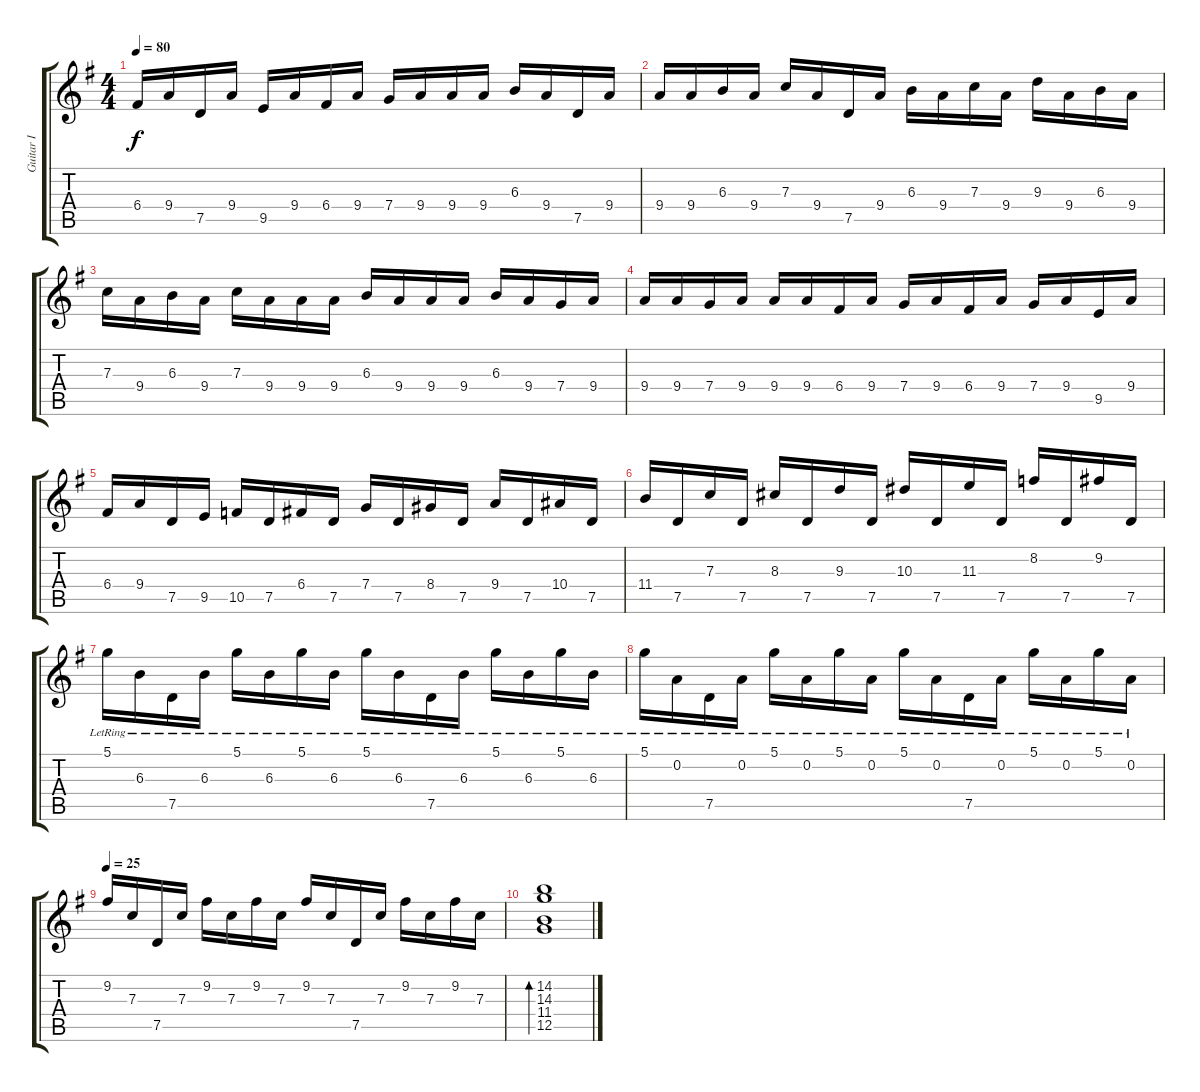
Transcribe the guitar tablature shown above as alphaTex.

\track ("Guitar I" "Guitar I") {instrument acousticguitarnylon}
\staff {score tabs}
\tuning (D4 A3 F3 C3 G2 D2) {hide}
\ts (4 4)
\tempo 80
\clef g2
\ks g
6.4.16{dy f} 9.4.16 7.5.16 9.4.16 9.5.16 9.4.16 6.4.16 9.4.16 7.4.16 9.4.16 9.4.16 9.4.16 6.3.16 9.4.16 7.5.16 9.4.16 |
9.4.16 9.4.16 6.3.16 9.4.16 7.3.16 9.4.16 7.5.16 9.4.16 6.3.16 9.4.16 7.3.16 9.4.16 9.3.16 9.4.16 6.3.16 9.4.16 |
7.3.16 9.4.16 6.3.16 9.4.16 7.3.16 9.4.16 9.4.16 9.4.16 6.3.16 9.4.16 9.4.16 9.4.16 6.3.16 9.4.16 7.4.16 9.4.16 |
9.4.16 9.4.16 7.4.16 9.4.16 9.4.16 9.4.16 6.4.16 9.4.16 7.4.16 9.4.16 6.4.16 9.4.16 7.4.16 9.4.16 9.5.16 9.4.16 |
6.4.16 9.4.16 7.5.16 9.5.16 10.5.16 7.5.16 6.4.16 7.5.16 7.4.16 7.5.16 8.4.16 7.5.16 9.4.16 7.5.16 10.4.16 7.5.16 |
11.4.16 7.5.16 7.3.16 7.5.16 8.3.16 7.5.16 9.3.16 7.5.16 10.3.16 7.5.16 11.3.16 7.5.16 8.2.16 7.5.16 9.2.16 7.5.16 |
5.1{lr}.16 6.3{lr}.16 7.5{lr}.16 6.3{lr}.16 5.1{lr}.16 6.3{lr}.16 5.1{lr}.16 6.3{lr}.16 5.1{lr}.16 6.3{lr}.16 7.5{lr}.16 6.3{lr}.16 5.1{lr}.16 6.3{lr}.16 5.1{lr}.16 6.3{lr}.16 |
5.1{lr}.16 0.2{lr}.16 7.5{lr}.16 0.2{lr}.16 5.1{lr}.16 0.2{lr}.16 5.1{lr}.16 0.2{lr}.16 5.1{lr}.16 0.2{lr}.16 7.5{lr}.16 0.2{lr}.16 5.1{lr}.16 0.2{lr}.16 5.1{lr}.16 0.2{lr}.16 |
\tempo 25
9.2.16 7.3.16 7.5.16 7.3.16 9.2.16 7.3.16 9.2.16 7.3.16 9.2.16 7.3.16 7.5.16 7.3.16 9.2.16 7.3.16 9.2.16 7.3.16 |
(14.2 14.3 11.4 12.5).1{bd 120}
